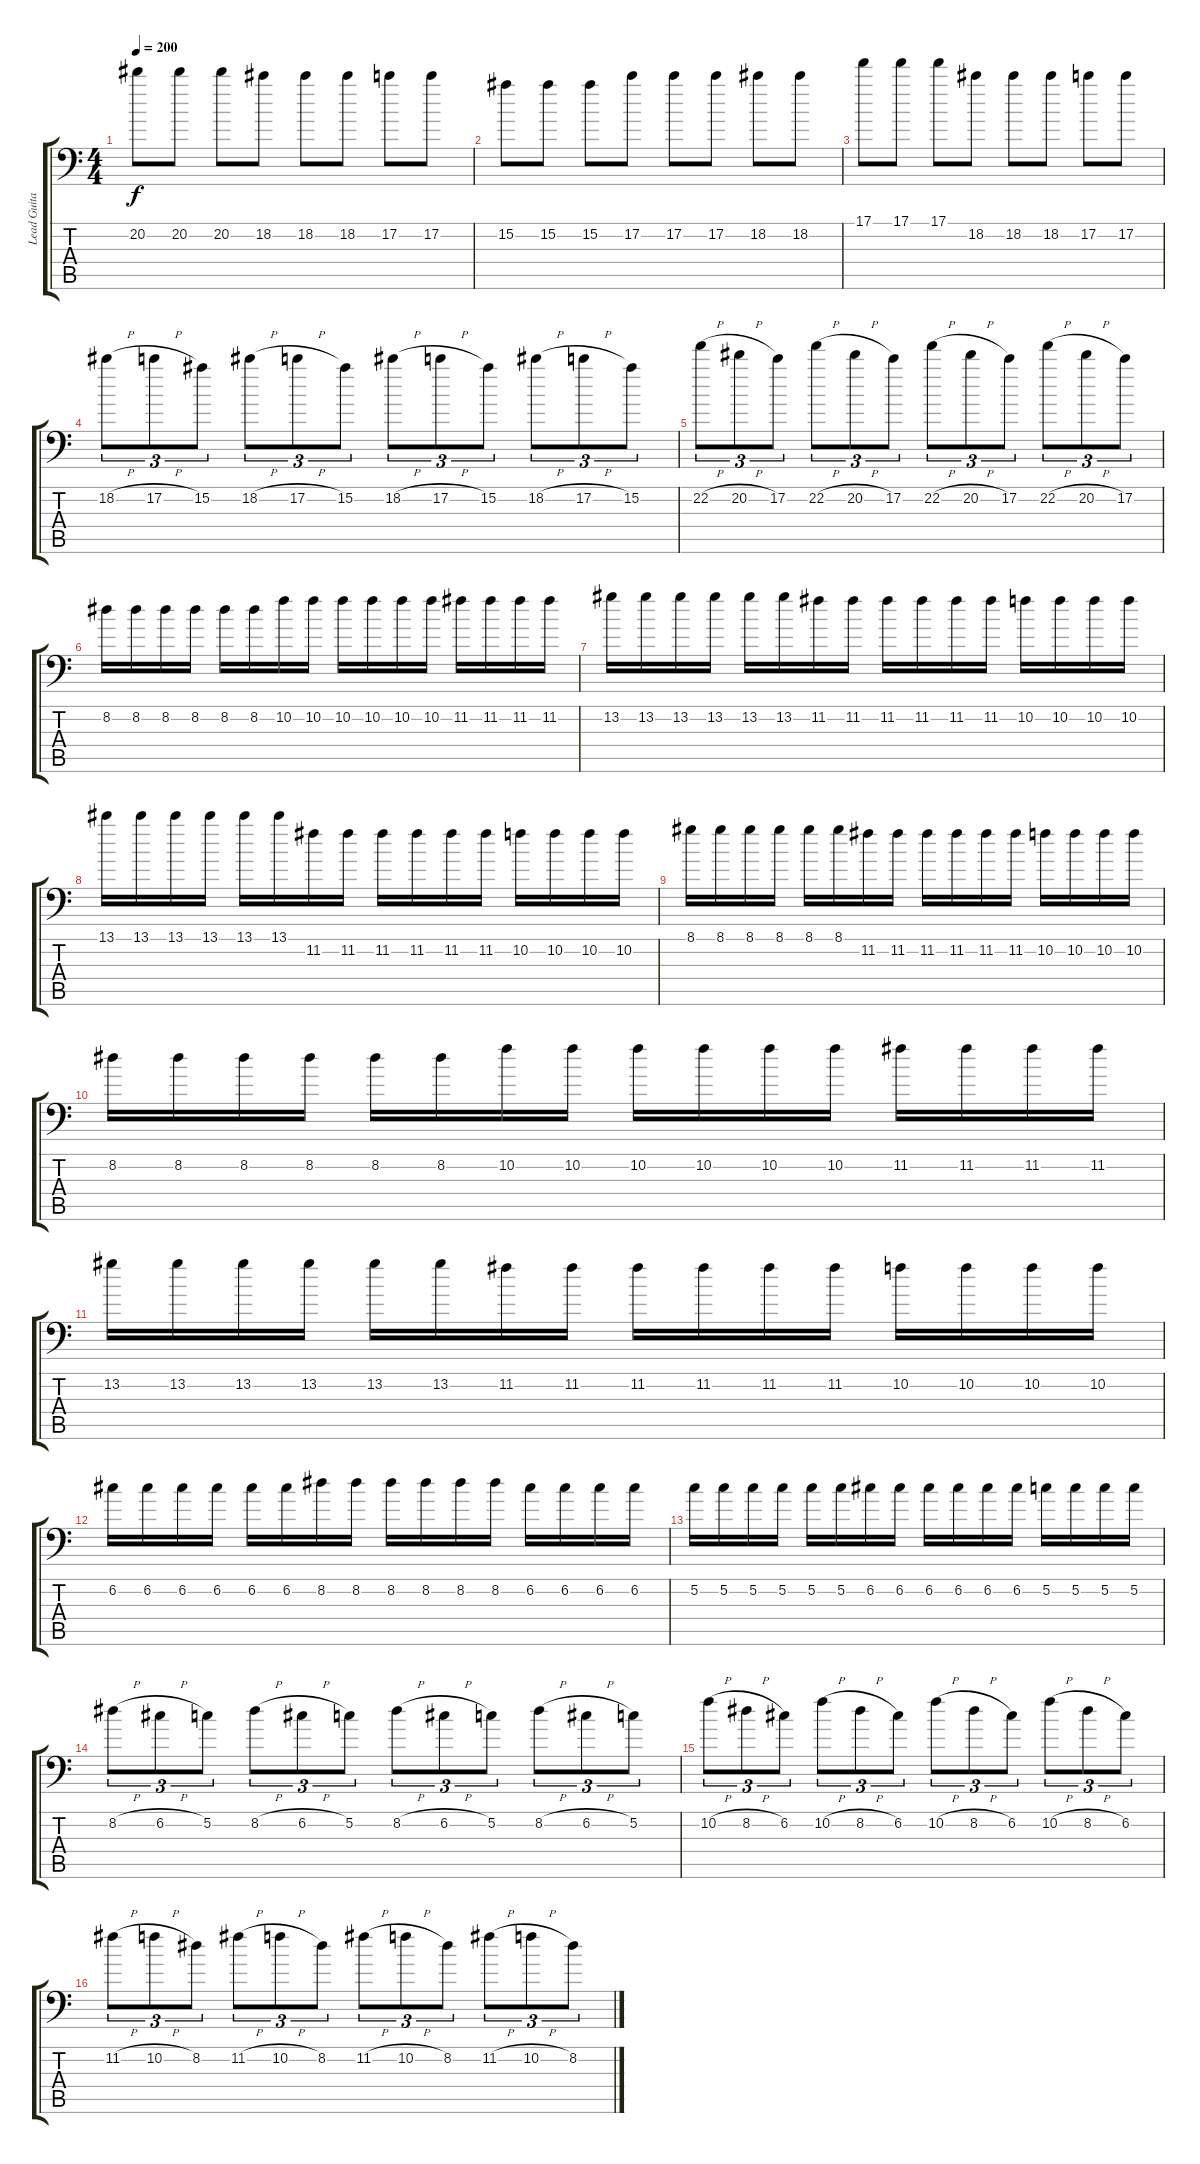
\track ("Lead Guitar: Michael Bujaki" "Lead Guita") {instrument overdrivenguitar}
\staff {score tabs}
\tuning (C4 G3 Eb3 Bb2 F2 Bb1) {hide}
\ts (4 4)
\tempo 200
\clef f4
\ks c
20.2.8{dy f} 20.2.8 20.2.8 18.2.8 18.2.8 18.2.8 17.2.8 17.2.8 |
15.2.8 15.2.8 15.2.8 17.2.8 17.2.8 17.2.8 18.2.8 18.2.8 |
17.1.8 17.1.8 17.1.8 18.2.8 18.2.8 18.2.8 17.2.8 17.2.8 |
18.2{h}.8{tu (3 2)} 17.2{h}.8{tu (3 2)} 15.2.8{tu (3 2)} 18.2{h}.8{tu (3 2)} 17.2{h}.8{tu (3 2)} 15.2.8{tu (3 2)} 18.2{h}.8{tu (3 2)} 17.2{h}.8{tu (3 2)} 15.2.8{tu (3 2)} 18.2{h}.8{tu (3 2)} 17.2{h}.8{tu (3 2)} 15.2.8{tu (3 2)} |
22.2{h}.8{tu (3 2)} 20.2{h}.8{tu (3 2)} 17.2.8{tu (3 2)} 22.2{h}.8{tu (3 2)} 20.2{h}.8{tu (3 2)} 17.2.8{tu (3 2)} 22.2{h}.8{tu (3 2)} 20.2{h}.8{tu (3 2)} 17.2.8{tu (3 2)} 22.2{h}.8{tu (3 2)} 20.2{h}.8{tu (3 2)} 17.2.8{tu (3 2)} |
8.2.16 8.2.16 8.2.16 8.2.16 8.2.16 8.2.16 10.2.16 10.2.16 10.2.16 10.2.16 10.2.16 10.2.16 11.2.16 11.2.16 11.2.16 11.2.16 |
13.2.16 13.2.16 13.2.16 13.2.16 13.2.16 13.2.16 11.2.16 11.2.16 11.2.16 11.2.16 11.2.16 11.2.16 10.2.16 10.2.16 10.2.16 10.2.16 |
13.1.16 13.1.16 13.1.16 13.1.16 13.1.16 13.1.16 11.2.16 11.2.16 11.2.16 11.2.16 11.2.16 11.2.16 10.2.16 10.2.16 10.2.16 10.2.16 |
8.1.16 8.1.16 8.1.16 8.1.16 8.1.16 8.1.16 11.2.16 11.2.16 11.2.16 11.2.16 11.2.16 11.2.16 10.2.16 10.2.16 10.2.16 10.2.16 |
8.2.16 8.2.16 8.2.16 8.2.16 8.2.16 8.2.16 10.2.16 10.2.16 10.2.16 10.2.16 10.2.16 10.2.16 11.2.16 11.2.16 11.2.16 11.2.16 |
13.2.16 13.2.16 13.2.16 13.2.16 13.2.16 13.2.16 11.2.16 11.2.16 11.2.16 11.2.16 11.2.16 11.2.16 10.2.16 10.2.16 10.2.16 10.2.16 |
6.2.16 6.2.16 6.2.16 6.2.16 6.2.16 6.2.16 8.2.16 8.2.16 8.2.16 8.2.16 8.2.16 8.2.16 6.2.16 6.2.16 6.2.16 6.2.16 |
5.2.16 5.2.16 5.2.16 5.2.16 5.2.16 5.2.16 6.2.16 6.2.16 6.2.16 6.2.16 6.2.16 6.2.16 5.2.16 5.2.16 5.2.16 5.2.16 |
8.2{h}.8{tu (3 2)} 6.2{h}.8{tu (3 2)} 5.2.8{tu (3 2)} 8.2{h}.8{tu (3 2)} 6.2{h}.8{tu (3 2)} 5.2.8{tu (3 2)} 8.2{h}.8{tu (3 2)} 6.2{h}.8{tu (3 2)} 5.2.8{tu (3 2)} 8.2{h}.8{tu (3 2)} 6.2{h}.8{tu (3 2)} 5.2.8{tu (3 2)} |
10.2{h}.8{tu (3 2)} 8.2{h}.8{tu (3 2)} 6.2.8{tu (3 2)} 10.2{h}.8{tu (3 2)} 8.2{h}.8{tu (3 2)} 6.2.8{tu (3 2)} 10.2{h}.8{tu (3 2)} 8.2{h}.8{tu (3 2)} 6.2.8{tu (3 2)} 10.2{h}.8{tu (3 2)} 8.2{h}.8{tu (3 2)} 6.2.8{tu (3 2)} |
11.2{h}.8{tu (3 2)} 10.2{h}.8{tu (3 2)} 8.2.8{tu (3 2)} 11.2{h}.8{tu (3 2)} 10.2{h}.8{tu (3 2)} 8.2.8{tu (3 2)} 11.2{h}.8{tu (3 2)} 10.2{h}.8{tu (3 2)} 8.2.8{tu (3 2)} 11.2{h}.8{tu (3 2)} 10.2{h}.8{tu (3 2)} 8.2.8{tu (3 2)}
